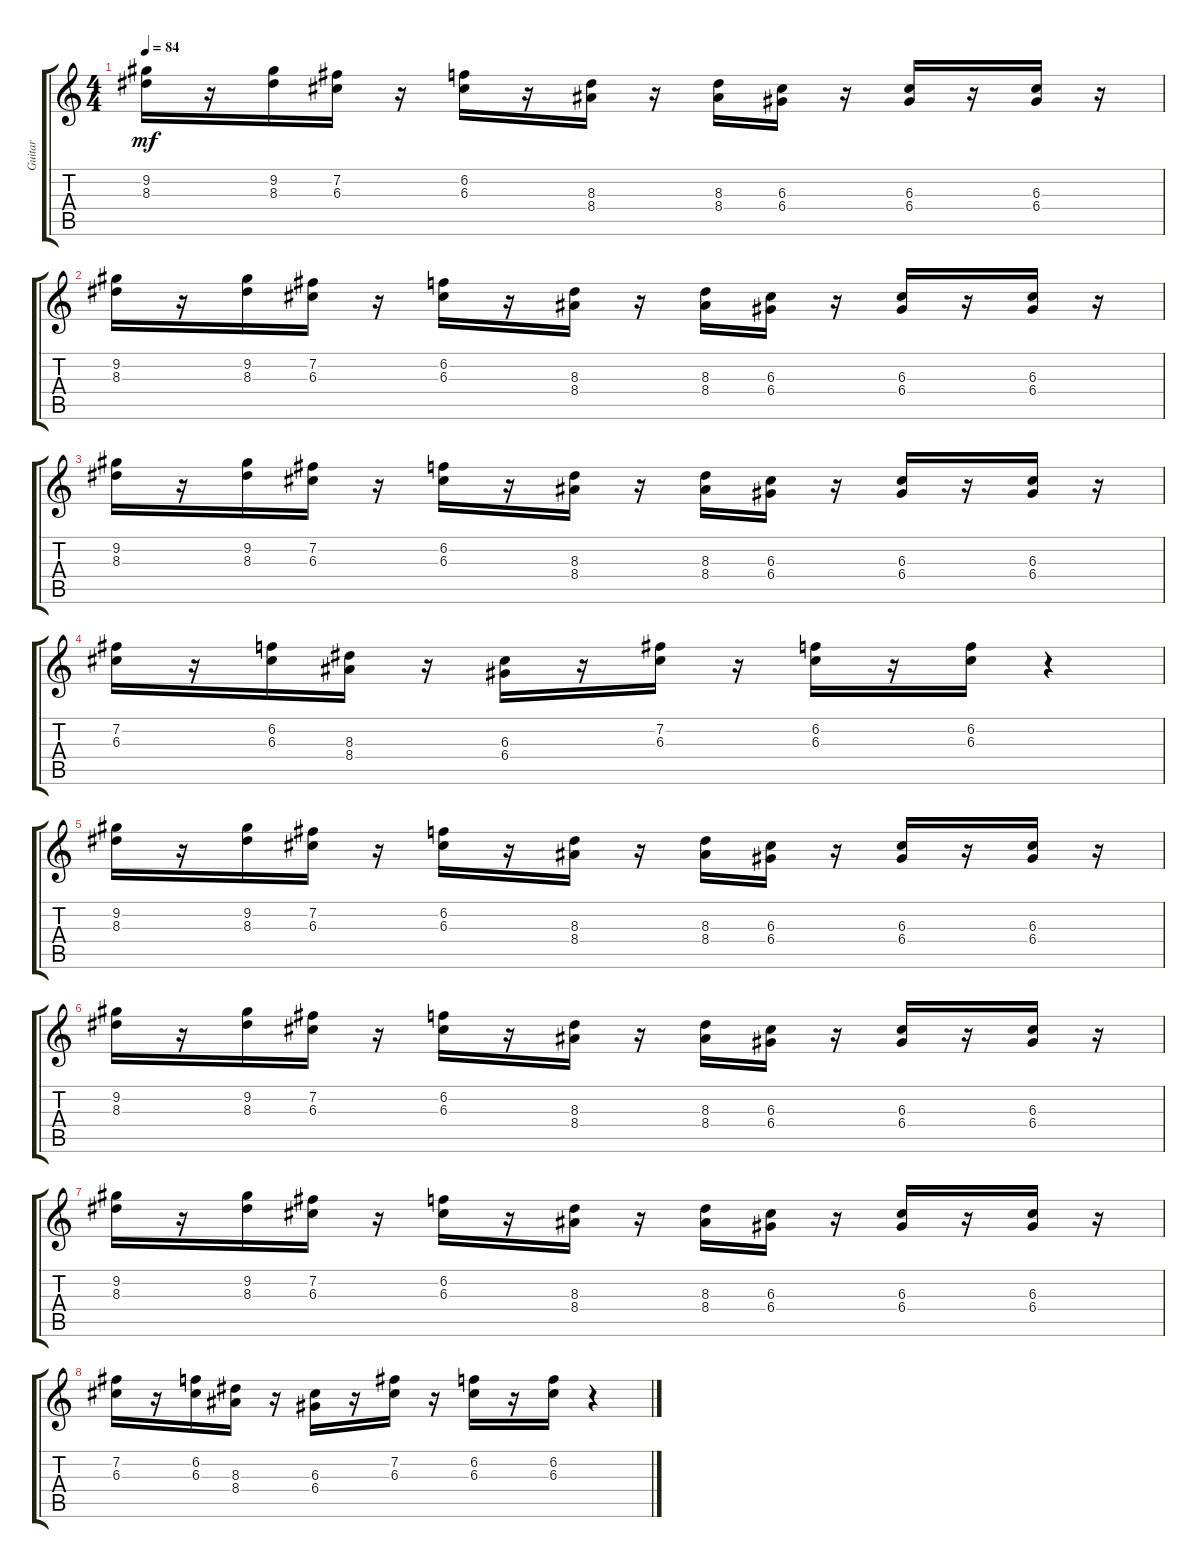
\track ("Guitar" "Guitar") {instrument electricguitarclean}
\staff {score tabs}
\tuning (E4 B3 G3 D3 A2 E2) {hide}
\ts (4 4)
\tempo 84
\clef g2
\ks c
(9.2 8.3).16{dy mf} r.16 (9.2 8.3).16 (7.2 6.3).16 r.16 (6.2 6.3).16 r.16 (8.3 8.4).16 r.16 (8.3 8.4).16 (6.3 6.4).16 r.16 (6.3 6.4).16 r.16 (6.3 6.4).16 r.16 |
(9.2 8.3).16 r.16 (9.2 8.3).16 (7.2 6.3).16 r.16 (6.2 6.3).16 r.16 (8.3 8.4).16 r.16 (8.3 8.4).16 (6.3 6.4).16 r.16 (6.3 6.4).16 r.16 (6.3 6.4).16 r.16 |
(9.2 8.3).16 r.16 (9.2 8.3).16 (7.2 6.3).16 r.16 (6.2 6.3).16 r.16 (8.3 8.4).16 r.16 (8.3 8.4).16 (6.3 6.4).16 r.16 (6.3 6.4).16 r.16 (6.3 6.4).16 r.16 |
(7.2 6.3).16 r.16 (6.2 6.3).16 (8.3 8.4).16 r.16 (6.3 6.4).16 r.16 (7.2 6.3).16 r.16 (6.2 6.3).16 r.16 (6.2 6.3).16 r.4 |
(9.2 8.3).16 r.16 (9.2 8.3).16 (7.2 6.3).16 r.16 (6.2 6.3).16 r.16 (8.3 8.4).16 r.16 (8.3 8.4).16 (6.3 6.4).16 r.16 (6.3 6.4).16 r.16 (6.3 6.4).16 r.16 |
(9.2 8.3).16 r.16 (9.2 8.3).16 (7.2 6.3).16 r.16 (6.2 6.3).16 r.16 (8.3 8.4).16 r.16 (8.3 8.4).16 (6.3 6.4).16 r.16 (6.3 6.4).16 r.16 (6.3 6.4).16 r.16 |
(9.2 8.3).16 r.16 (9.2 8.3).16 (7.2 6.3).16 r.16 (6.2 6.3).16 r.16 (8.3 8.4).16 r.16 (8.3 8.4).16 (6.3 6.4).16 r.16 (6.3 6.4).16 r.16 (6.3 6.4).16 r.16 |
(7.2 6.3).16 r.16 (6.2 6.3).16 (8.3 8.4).16 r.16 (6.3 6.4).16 r.16 (7.2 6.3).16 r.16 (6.2 6.3).16 r.16 (6.2 6.3).16 r.4
